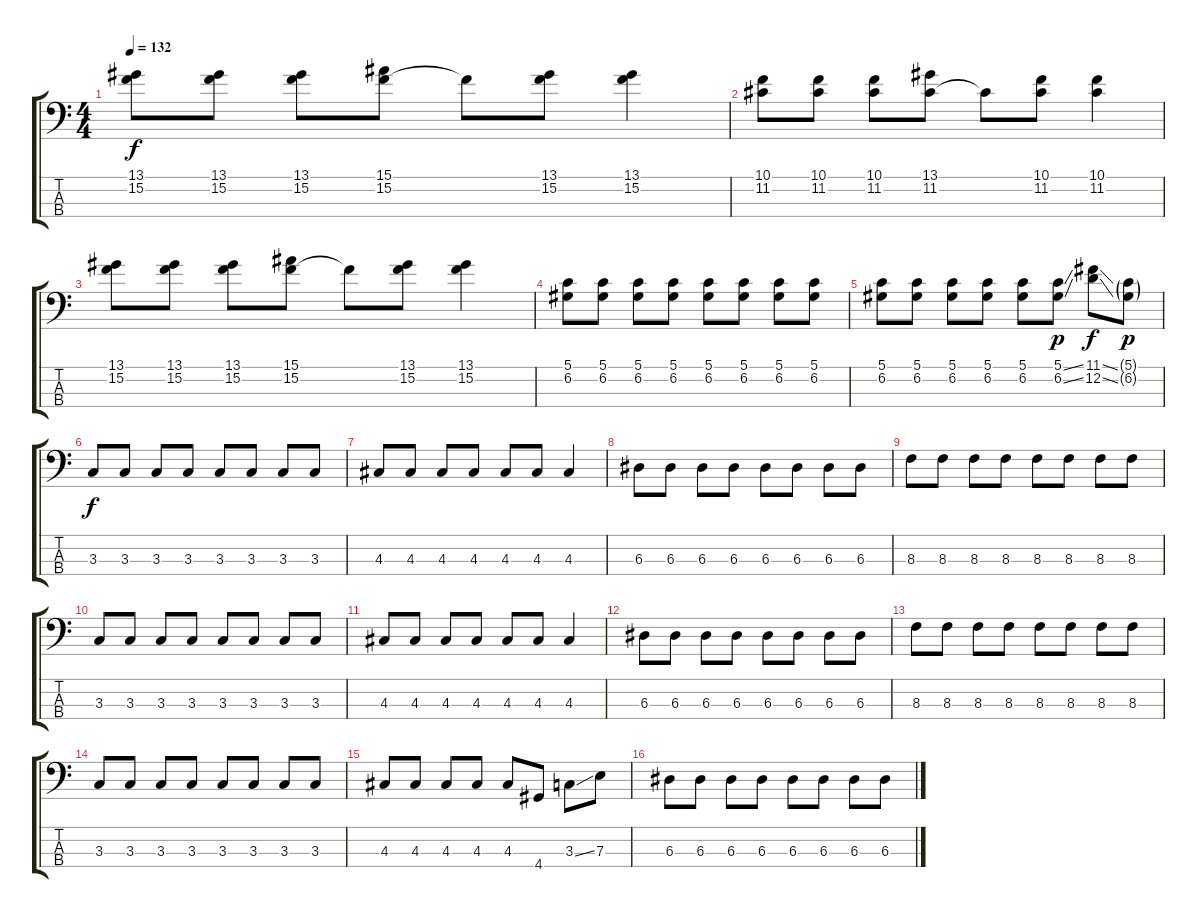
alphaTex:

\track "" {instrument electricbassfinger}
\staff {score tabs}
\tuning (G2 D2 A1 E1) {hide}
\ts (4 4)
\tempo 132
\clef f4
\ks c
(13.1 15.2).8{dy f} (13.1 15.2).8 (13.1 15.2).8 (15.1 15.2).8 15.2{t}.8 (13.1 15.2).8 (13.1 15.2).4 |
(10.1 11.2).8 (10.1 11.2).8 (10.1 11.2).8 (13.1 11.2).8 11.2{t}.8 (10.1 11.2).8 (10.1 11.2).4 |
(13.1 15.2).8 (13.1 15.2).8 (13.1 15.2).8 (15.1 15.2).8 15.2{t}.8 (13.1 15.2).8 (13.1 15.2).4 |
(5.1 6.2).8 (5.1 6.2).8 (5.1 6.2).8 (5.1 6.2).8 (5.1 6.2).8 (5.1 6.2).8 (5.1 6.2).8 (5.1 6.2).8 |
(5.1 6.2).8 (5.1 6.2).8 (5.1 6.2).8 (5.1 6.2).8 (5.1 6.2).8 (5.1{ss} 6.2{ss}).8{dy p} (11.1{ss} 12.2{ss}).8{dy f} (5.1{g} 6.2{g}).8{dy p} |
3.3.8{dy f} 3.3.8 3.3.8 3.3.8 3.3.8 3.3.8 3.3.8 3.3.8 |
4.3.8 4.3.8 4.3.8 4.3.8 4.3.8 4.3.8 4.3.4 |
6.3.8 6.3.8 6.3.8 6.3.8 6.3.8 6.3.8 6.3.8 6.3.8 |
8.3.8 8.3.8 8.3.8 8.3.8 8.3.8 8.3.8 8.3.8 8.3.8 |
3.3.8 3.3.8 3.3.8 3.3.8 3.3.8 3.3.8 3.3.8 3.3.8 |
4.3.8 4.3.8 4.3.8 4.3.8 4.3.8 4.3.8 4.3.4 |
6.3.8 6.3.8 6.3.8 6.3.8 6.3.8 6.3.8 6.3.8 6.3.8 |
8.3.8 8.3.8 8.3.8 8.3.8 8.3.8 8.3.8 8.3.8 8.3.8 |
3.3.8 3.3.8 3.3.8 3.3.8 3.3.8 3.3.8 3.3.8 3.3.8 |
4.3.8 4.3.8 4.3.8 4.3.8 4.3.8 4.4.8 3.3{ss}.8 7.3.8 |
6.3.8 6.3.8 6.3.8 6.3.8 6.3.8 6.3.8 6.3.8 6.3.8
